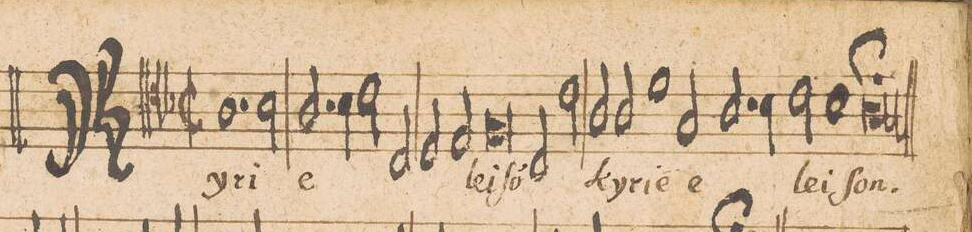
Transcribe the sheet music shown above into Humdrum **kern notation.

**kern	**text
*I"[ALTVS.]	*
*clefC4	*
*k[b-]	*
*met(c|)	*
*M2/1	*
*all\right	*
1.A\	Ky-
*2\right	*
2B-\	-ri-
=2-	=2-
2.A/	-e
4B-\	.
2c\	.
2C/	[e]-
=3-	=3-
2D/	.
2E/	.
0F/	-lei
=4-	=4-
2C/	-ſo(n)
2c\	.
=5-	=5-
2A/	ky-
2A/	-ri-
1d\	-e
=6-	=6-
2G/	e-
2.A/	.
4B-\	.
2c\	.
=7-	=7-
1B-\	-lei-
1Al\;	-ſon.
=8||	=8||
*-	*-
